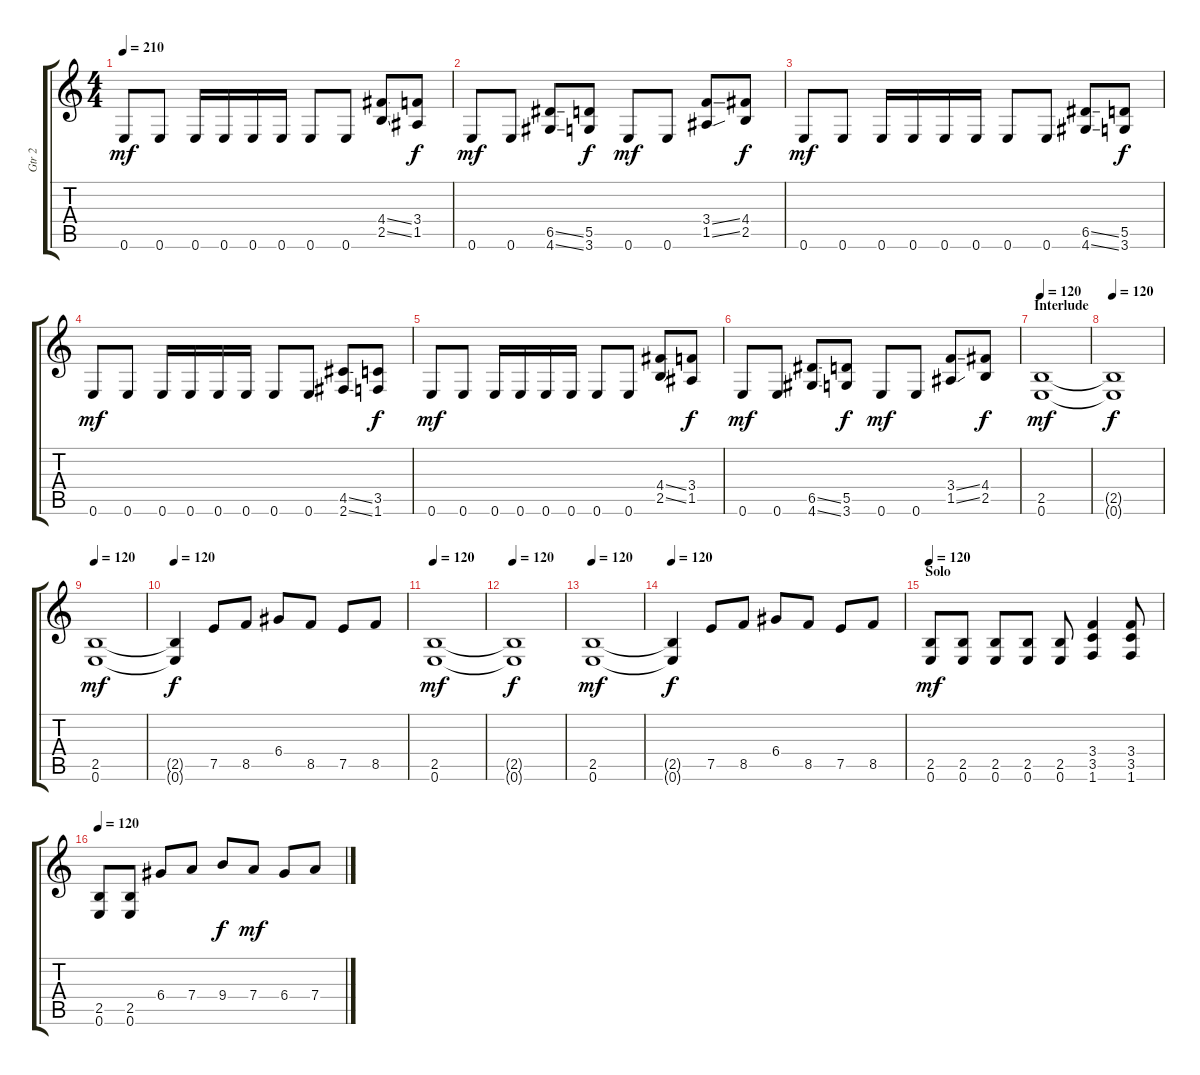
\track ("Gtr 2" "Gtr 2") {instrument distortionguitar}
\staff {score tabs}
\tuning (E4 B3 G3 D3 A2 E2) {hide}
\ts (4 4)
\tempo 210
\clef g2
\ks c
0.6.8{dy mf} 0.6.8 0.6.16 0.6.16 0.6.16 0.6.16 0.6.8 0.6.8 (4.4{ss} 2.5{ss}).8 (3.4 1.5).8{dy f} |
0.6.8{dy mf} 0.6.8 (6.5{ss} 4.6{ss}).8 (5.5 3.6).8{dy f} 0.6.8{dy mf} 0.6.8 (3.4{ss} 1.5{ss}).8 (4.4 2.5).8{dy f} |
0.6.8{dy mf} 0.6.8 0.6.16 0.6.16 0.6.16 0.6.16 0.6.8 0.6.8 (6.5{ss} 4.6{ss}).8 (5.5 3.6).8{dy f} |
0.6.8{dy mf} 0.6.8 0.6.16 0.6.16 0.6.16 0.6.16 0.6.8 0.6.8 (4.5{ss} 2.6{ss}).8 (3.5 1.6).8{dy f} |
0.6.8{dy mf} 0.6.8 0.6.16 0.6.16 0.6.16 0.6.16 0.6.8 0.6.8 (4.4{ss} 2.5{ss}).8 (3.4 1.5).8{dy f} |
0.6.8{dy mf} 0.6.8 (6.5{ss} 4.6{ss}).8 (5.5 3.6).8{dy f} 0.6.8{dy mf} 0.6.8 (3.4{ss} 1.5{ss}).8 (4.4 2.5).8{dy f} |
\section ("" "Interlude")
\tempo 120
(2.5 0.6).1{dy mf} |
\tempo 120
(2.5{t} 0.6{t}).1{dy f} |
\tempo 120
(2.5 0.6).1{dy mf} |
\tempo 120
(2.5{t} 0.6{t}).4{dy f} 7.5.8 8.5.8 6.4.8 8.5.8 7.5.8 8.5.8 |
\tempo 120
(2.5 0.6).1{dy mf} |
\tempo 120
(2.5{t} 0.6{t}).1{dy f} |
\tempo 120
(2.5 0.6).1{dy mf} |
\tempo 120
(2.5{t} 0.6{t}).4{dy f} 7.5.8 8.5.8 6.4.8 8.5.8 7.5.8 8.5.8 |
\section ("" "Solo")
\tempo 120
(2.5 0.6).8{dy mf} (2.5 0.6).8 (2.5 0.6).8 (2.5 0.6).8 (2.5 0.6).8 (3.4 3.5 1.6).4 (3.4 3.5 1.6).8 |
\tempo 120
(2.5 0.6).8 (2.5 0.6).8 6.4.8 7.4.8 9.4.8{dy f} 7.4.8{dy mf} 6.4.8 7.4.8
